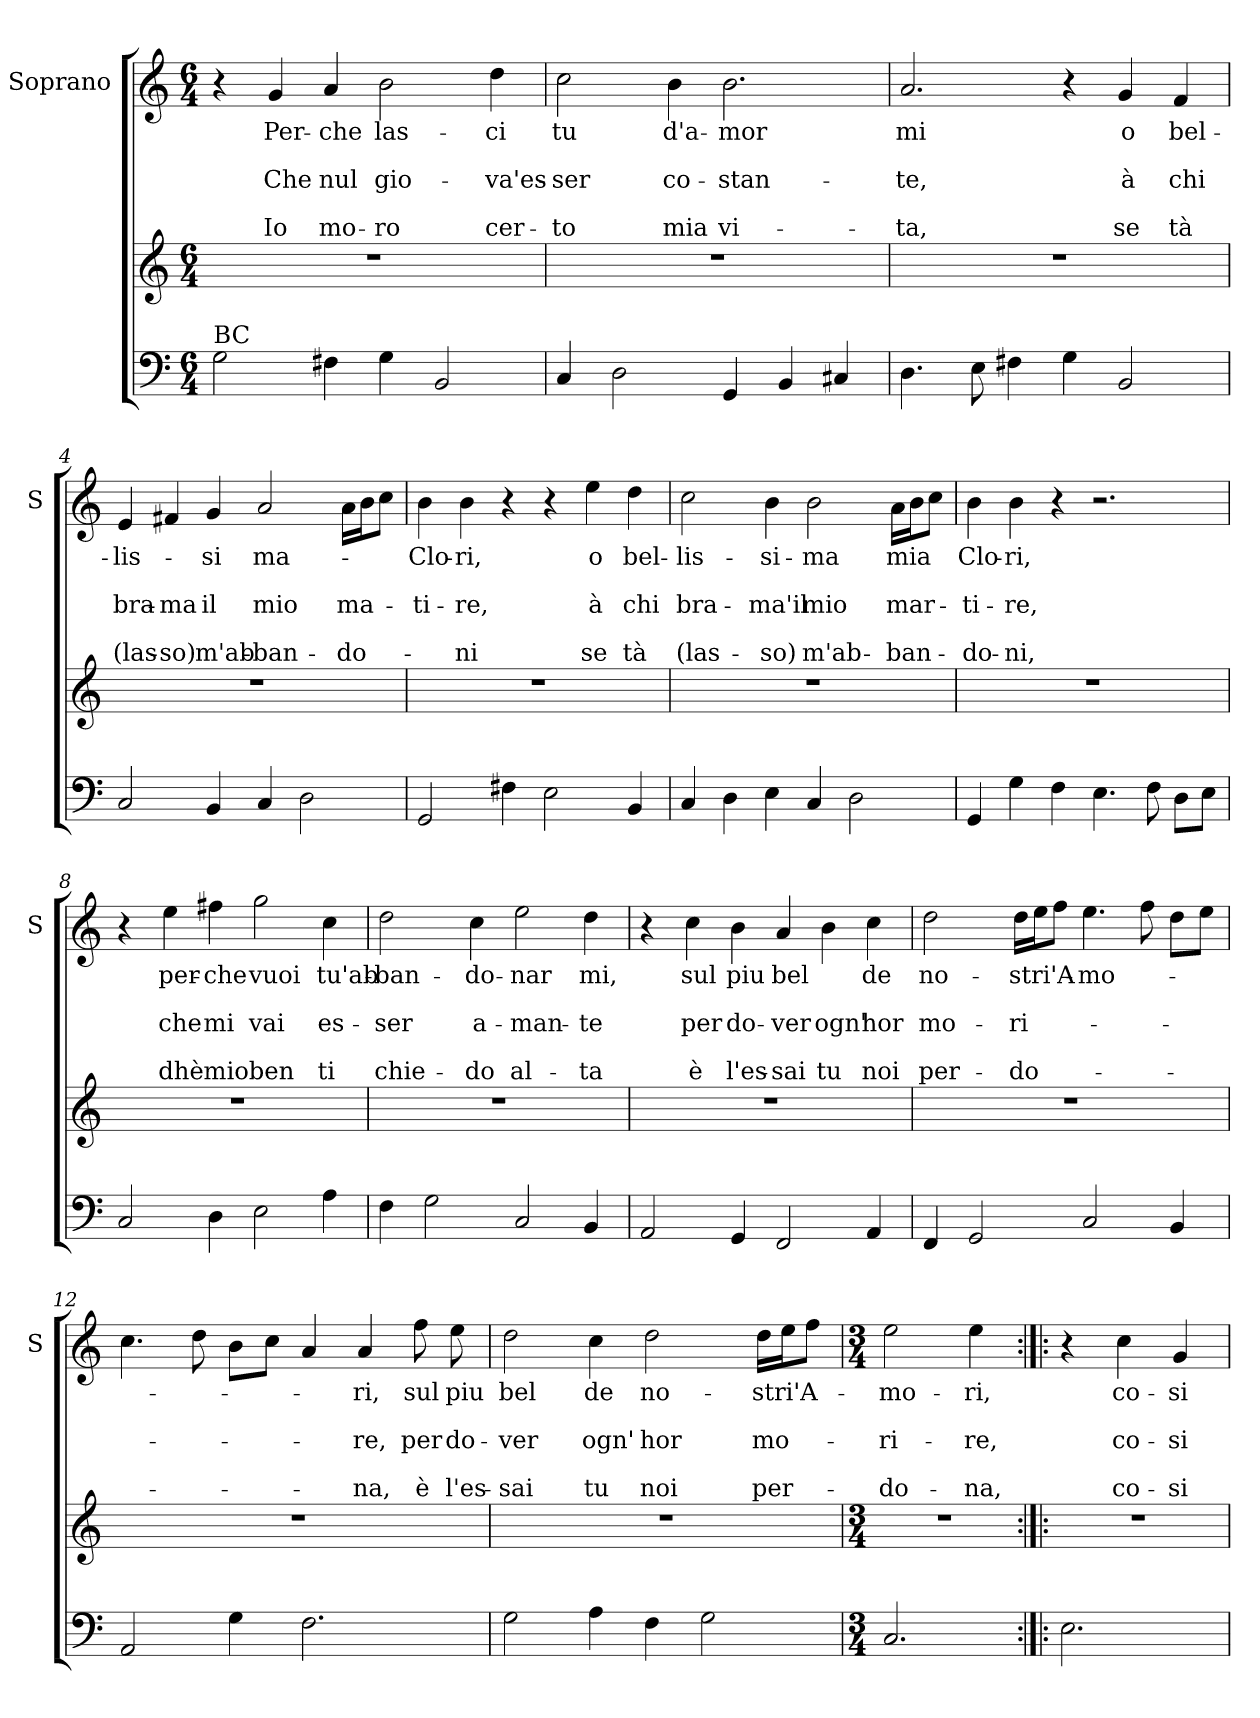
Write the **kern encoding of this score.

**kern	**kern	**kern	**text	**text	**text	**text	**text
*part2	*part2	*part1	*part1	*part1	*part1	*part1	*part1
*staff3	*staff2	*staff1	*staff1	*staff1	*staff1	*staff1	*staff1
*	*	*I"Soprano	*	*	*	*	*
*	*	*I'S	*	*	*	*	*
*clefF4	*clefG2	*clefG2	*	*	*	*	*
*k[]	*k[]	*k[]	*	*	*	*	*
*C:	*C:	*C:	*	*	*	*	*
*M6/4	*M6/4	*M6/4	*	*	*	*	*
=1	=1	=1	=1	=1	=1	=1	=1
!LO:TX:a:t=BC	!	!	!	!	!	!	!
2G\	1.r	4r	.	.	.	.	.
!	!	!	!LO:LY:b	!	!LO:LY:b	!	!LO:LY:b
.	.	4g/	Per-	.	Che	.	Io
!	!	!	!LO:LY:b	!	!LO:LY:b	!	!LO:LY:b
4F#X\	.	4a/	-che	.	nul	.	mo-
!	!	!	!LO:LY:b	!	!LO:LY:b	!	!LO:LY:b
4G\	.	2b\	las-	.	gio-	.	-ro
2BB/	.	.	.	.	.	.	.
!	!	!	!LO:LY:b	!	!LO:LY:b	!	!LO:LY:b
.	.	4dd\	-ci	.	-va'es-	.	cer-
=2	=2	=2	=2	=2	=2	=2	=2
!	!	!	!LO:LY:b	!	!LO:LY:b	!	!LO:LY:b
4C/	1.r	2cc\	tu	.	-ser	.	-to
2D\	.	.	.	.	.	.	.
!	!	!	!LO:LY:b	!	!LO:LY:b	!	!LO:LY:b
.	.	4b\	d'a-	.	co-	.	mia
!	!	!	!LO:LY:b	!	!LO:LY:b	!	!LO:LY:b
4GG/	.	2.b\	-mor	.	-stan-	.	vi-
4BB/	.	.	.	.	.	.	.
4C#X/	.	.	.	.	.	.	.
=3	=3	=3	=3	=3	=3	=3	=3
!	!	!	!LO:LY:b	!	!LO:LY:b	!	!LO:LY:b
4.D\	1.r	2.a/	mi	.	-te,	.	-ta,
8E\	.	.	.	.	.	.	.
4F#X\	.	.	.	.	.	.	.
4G\	.	4r	.	.	.	.	.
!	!	!	!LO:LY:b	!	!LO:LY:b	!	!LO:LY:b
2BB/	.	4g/	o	.	à	.	se
!	!	!	!LO:LY:b	!	!LO:LY:b	!	!LO:LY:b
.	.	4f/	bel-	.	chi	.	tà
!!LO:LB:g=z
=4	=4	=4	=4	=4	=4	=4	=4
!	!	!	!LO:LY:b	!	!LO:LY:b	!	!LO:LY:b
2C/	1.r	4e/	-lis-	.	bra-	.	(las-
!	!	!	!	!	!LO:LY:b	!	!LO:LY:b
.	.	4f#X/	.	.	-ma	.	-so)
!	!	!	!LO:LY:b	!	!LO:LY:b	!	!LO:LY:b
4BB/	.	4g/	-si	.	il	.	m'ab-
!	!	!	!LO:LY:b	!	!LO:LY:b	!	!LO:LY:b
4C/	.	2a/	ma-	.	mio	.	-ban-
2D\	.	.	.	.	.	.	.
!	!	!	!	!	!LO:LY:b	!	!LO:LY:b
.	.	16a\LL	.	.	ma-	.	-do-
.	.	16b\J	.	.	.	.	.
.	.	8cc\J	.	.	.	.	.
=5	=5	=5	=5	=5	=5	=5	=5
!	!	!	!LO:LY:b	!	!LO:LY:b	!	!
2GG/	1.r	4b\	-Clo-	.	-ti-	.	.
!	!	!	!LO:LY:b	!	!LO:LY:b	!	!LO:LY:b
.	.	4b\	-ri,	.	-re,	.	-ni
4F#X\	.	4r	.	.	.	.	.
2E\	.	4r	.	.	.	.	.
!	!	!	!LO:LY:b	!	!LO:LY:b	!	!LO:LY:b
.	.	4ee\	o	.	à	.	se
!	!	!	!LO:LY:b	!	!LO:LY:b	!	!LO:LY:b
4BB/	.	4dd\	bel-	.	chi	.	tà
=6	=6	=6	=6	=6	=6	=6	=6
!	!	!	!LO:LY:b	!	!LO:LY:b	!	!LO:LY:b
4C/	1.r	2cc\	-lis-	.	bra-	.	(las-
4D\	.	.	.	.	.	.	.
!	!	!	!LO:LY:b	!	!LO:LY:b	!	!LO:LY:b
4E\	.	4b\	-si-	.	-ma'il	.	-so)
!	!	!	!LO:LY:b	!	!LO:LY:b	!	!LO:LY:b
4C/	.	2b\	-ma	.	mio	.	m'ab-
2D\	.	.	.	.	.	.	.
!	!	!	!LO:LY:b	!	!LO:LY:b	!	!LO:LY:b
.	.	16a\LL	mia	.	mar-	.	-ban-
.	.	16b\J	.	.	.	.	.
.	.	8cc\J	.	.	.	.	.
=7	=7	=7	=7	=7	=7	=7	=7
!	!	!	!LO:LY:b	!	!LO:LY:b	!	!LO:LY:b
4GG/	1.r	4b\	Clo-	.	-ti-	.	-do-
!	!	!	!LO:LY:b	!	!LO:LY:b	!	!LO:LY:b
4G\	.	4b\	-ri,	.	-re,	.	-ni,
4F\	.	4r	.	.	.	.	.
4.E\	.	2.r	.	.	.	.	.
8F\	.	.	.	.	.	.	.
8D\L	.	.	.	.	.	.	.
8E\J	.	.	.	.	.	.	.
!!LO:LB:g=z
=8	=8	=8	=8	=8	=8	=8	=8
2C/	1.r	4r	.	.	.	.	.
!	!	!	!LO:LY:b	!	!LO:LY:b	!	!LO:LY:b
.	.	4ee\	per-	.	che	.	dhè
!	!	!	!LO:LY:b	!	!LO:LY:b	!	!LO:LY:b
4D\	.	4ff#X\	-che	.	mi	.	mio
!	!	!	!LO:LY:b	!	!LO:LY:b	!	!LO:LY:b
2E\	.	2gg\	vuoi	.	vai	.	ben
!	!	!	!LO:LY:b	!	!LO:LY:b	!	!LO:LY:b
4A\	.	4cc\	tu'ab-	.	es-	.	ti
=9	=9	=9	=9	=9	=9	=9	=9
!	!	!	!LO:LY:b	!	!LO:LY:b	!	!LO:LY:b
4F\	1.r	2dd\	-ban-	.	-ser	.	chie-
2G\	.	.	.	.	.	.	.
!	!	!	!LO:LY:b	!	!LO:LY:b	!	!LO:LY:b
.	.	4cc\	-do-	.	a-	.	-do
!	!	!	!LO:LY:b	!	!LO:LY:b	!	!LO:LY:b
2C/	.	2ee\	-nar	.	-man-	.	al-
!	!	!	!LO:LY:b	!	!LO:LY:b	!	!LO:LY:b
4BB/	.	4dd\	mi,	.	-te	.	-ta
=10	=10	=10	=10	=10	=10	=10	=10
2AA/	1.r	4r	.	.	.	.	.
!	!	!	!LO:LY:b	!	!LO:LY:b	!	!LO:LY:b
.	.	4cc\	sul	.	per	.	è
!	!	!	!LO:LY:b	!	!LO:LY:b	!	!LO:LY:b
4GG/	.	4b\	piu	.	do-	.	l'es-
!	!	!	!LO:LY:b	!	!LO:LY:b	!	!LO:LY:b
2FF/	.	4a/	bel	.	-ver	.	-sai
!	!	!	!	!	!LO:LY:b	!	!LO:LY:b
.	.	4b\	.	.	ogn'	.	tu
!	!	!	!LO:LY:b	!	!LO:LY:b	!	!LO:LY:b
4AA/	.	4cc\	de	.	hor	.	noi
=11	=11	=11	=11	=11	=11	=11	=11
!	!	!	!LO:LY:b	!	!LO:LY:b	!	!LO:LY:b
4FF/	1.r	2dd\	no-	.	mo-	.	per-
2GG/	.	.	.	.	.	.	.
!	!	!	!LO:LY:b	!	!LO:LY:b	!	!LO:LY:b
.	.	16dd\LL	-stri'A-	.	-ri-	.	-do-
.	.	16ee\J	.	.	.	.	.
.	.	8ff\J	.	.	.	.	.
!	!	!	!LO:LY:b	!	!	!	!
2C/	.	4.ee\	-mo-	.	.	.	.
.	.	8ff\	.	.	.	.	.
4BB/	.	8dd\L	.	.	.	.	.
.	.	8ee\J	.	.	.	.	.
!!LO:PB:g=z
=12	=12	=12	=12	=12	=12	=12	=12
2AA/	1.r	4.cc\	.	.	.	.	.
.	.	8dd\	.	.	.	.	.
4G\	.	8b\L	.	.	.	.	.
.	.	8cc\J	.	.	.	.	.
2.F\	.	4a/	.	.	.	.	.
!	!	!	!LO:LY:b	!	!LO:LY:b	!	!LO:LY:b
.	.	4a/	-ri,	.	-re,	.	-na,
!	!	!	!LO:LY:b	!	!LO:LY:b	!	!LO:LY:b
.	.	8ff\	sul	.	per	.	è
!	!	!	!LO:LY:b	!	!LO:LY:b	!	!LO:LY:b
.	.	8ee\	piu	.	do-	.	l'es-
=13	=13	=13	=13	=13	=13	=13	=13
!	!	!	!LO:LY:b	!	!LO:LY:b	!	!LO:LY:b
2G\	1.r	2dd\	bel	.	-ver	.	-sai
!	!	!	!LO:LY:b	!	!LO:LY:b	!	!LO:LY:b
4A\	.	4cc\	de	.	ogn'	.	tu
!	!	!	!LO:LY:b	!	!LO:LY:b	!	!LO:LY:b
4F\	.	2dd\	no-	.	hor	.	noi
2G\	.	.	.	.	.	.	.
!	!	!	!LO:LY:b	!	!LO:LY:b	!	!LO:LY:b
.	.	16dd\LL	-stri'A-	.	mo-	.	per-
.	.	16ee\J	.	.	.	.	.
.	.	8ff\J	.	.	.	.	.
=14	=14	=14	=14	=14	=14	=14	=14
*M3/4	*M3/4	*M3/4	*	*	*	*	*
!	!	!	!LO:LY:b	!	!LO:LY:b	!	!LO:LY:b
2.C/	2.r	2ee\	-mo-	.	-ri-	.	-do-
!	!	!	!LO:LY:b	!	!LO:LY:b	!	!LO:LY:b
.	.	4ee\	-ri,	.	-re,	.	-na,
=15:|!|:	=15:|!|:	=15:|!|:	=15:|!|:	=15:|!|:	=15:|!|:	=15:|!|:	=15:|!|:
2.E\	2.r	4r	.	.	.	.	.
!	!	!	!LO:LY:b	!	!LO:LY:b	!	!LO:LY:b
.	.	4cc\	co-	.	co-	.	co-
!	!	!	!LO:LY:b	!	!LO:LY:b	!	!LO:LY:b
.	.	4g/	-si	.	-si	.	-si
=	=	=	=	=	=	=	=
*-	*-	*-	*-	*-	*-	*-	*-
